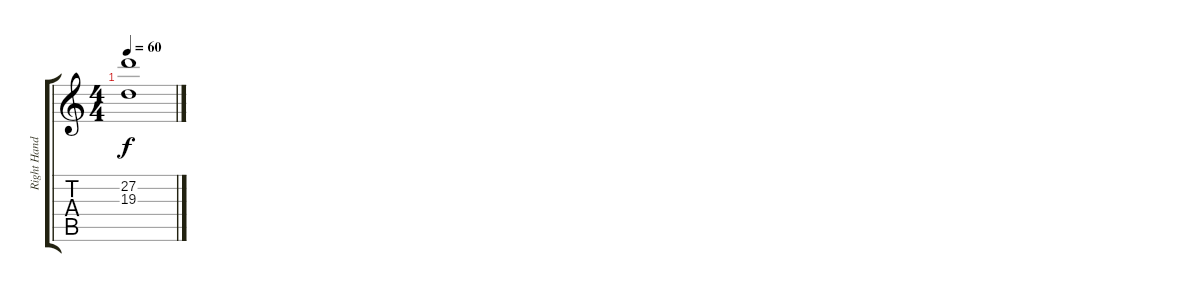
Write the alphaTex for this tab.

\track ("Right Hand" "Right Hand") {instrument brightacousticpiano}
\staff {score tabs}
\tuning (E4 B3 G3 D3 A2 E2) {hide}
\ts (4 4)
\tempo 60
\clef g2
\ks c
(27.2 19.3).1{dy f}
